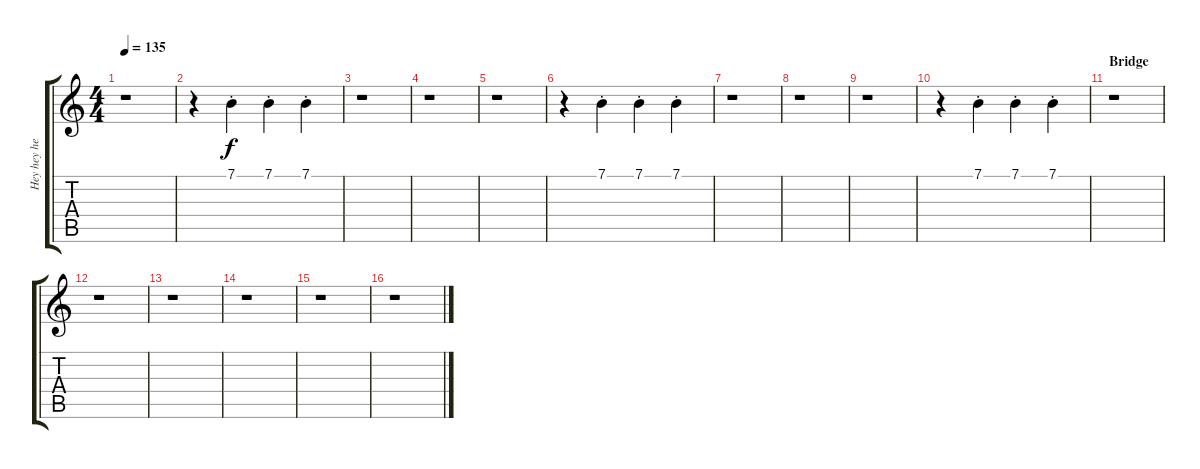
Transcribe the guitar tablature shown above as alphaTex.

\track ("Hey hey hey" "Hey hey he") {instrument voiceoohs}
\staff {score tabs}
\tuning (E4 B3 G3 D3 A2 E2) {hide}
\ts (4 4)
\tempo 135
\clef g2
\ks c
r.1{dy f} |
r.4 7.1{st}.4 7.1{st}.4 7.1{st}.4 |
r.1 |
r.1 |
r.1 |
r.4 7.1{st}.4 7.1{st}.4 7.1{st}.4 |
r.1 |
r.1 |
r.1 |
r.4 7.1{st}.4 7.1{st}.4 7.1{st}.4 |
\section ("" "Bridge")
r.1 |
r.1 |
r.1 |
r.1 |
r.1 |
r.1
